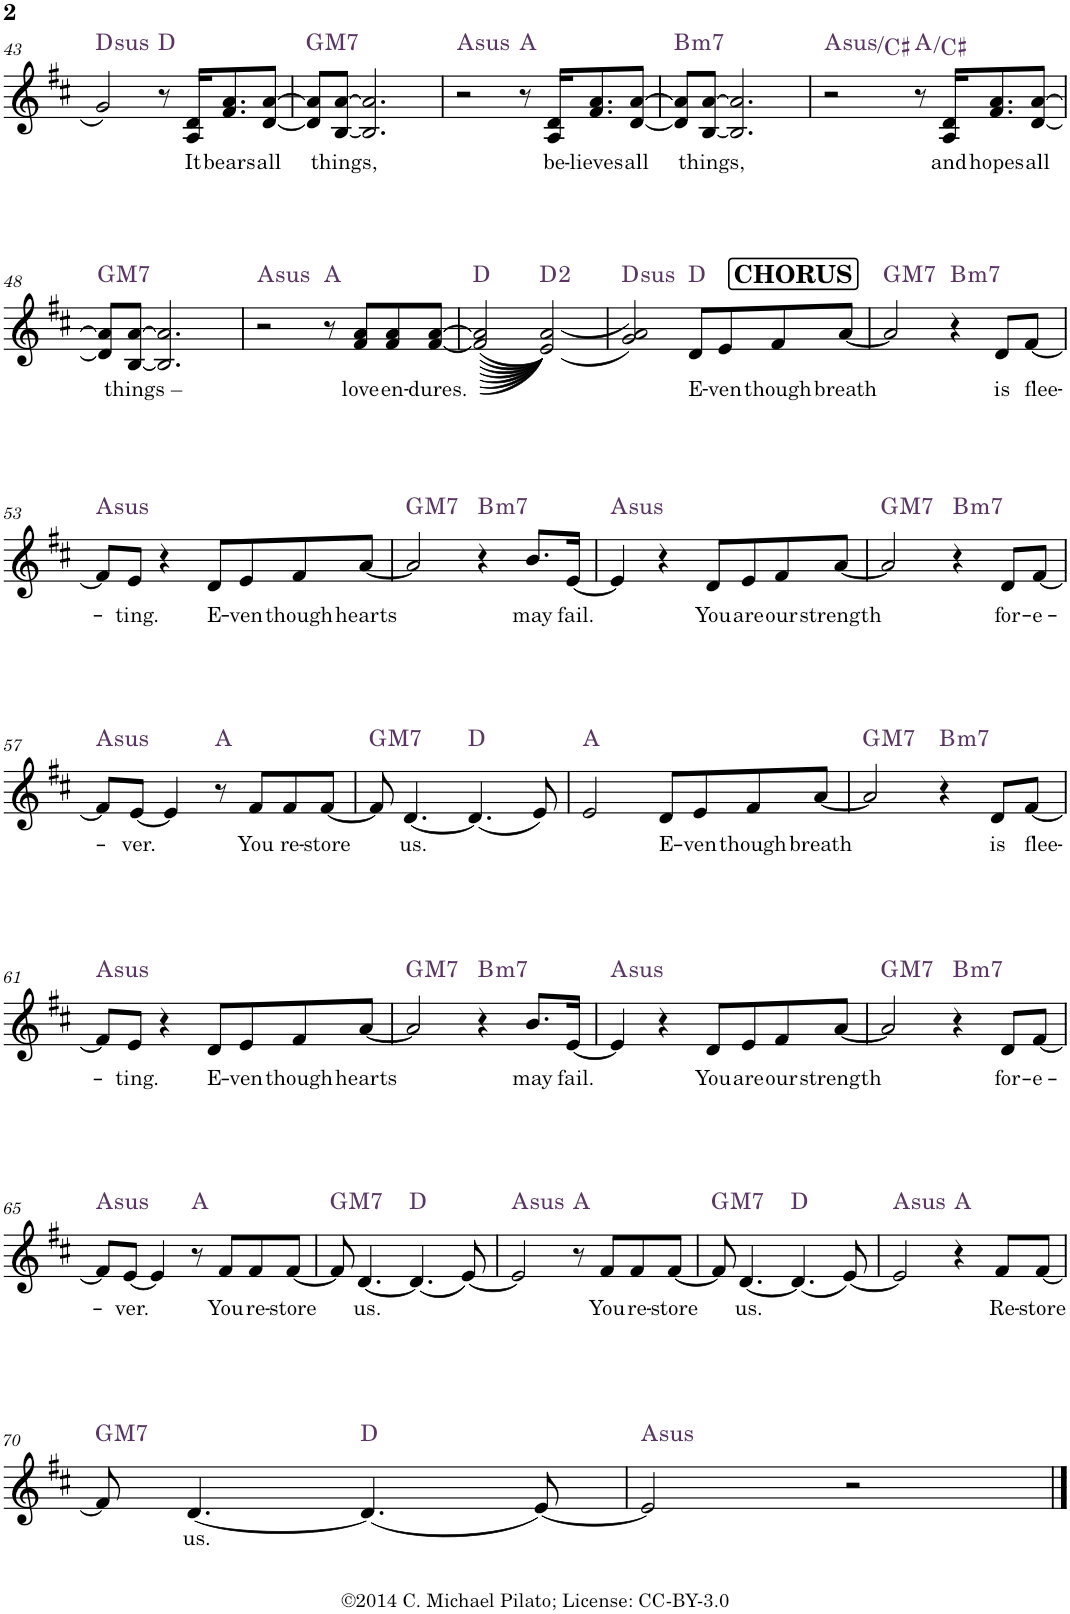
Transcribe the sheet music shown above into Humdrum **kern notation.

**kern	**text	**harte
*part1	*part1	*part1
*staff1	*staff1	*
*I"Piano	*	*
*I'Pno.	*	*
!!LO:PB:g=z
*clefG2	*	*
*k[f#c#]	*	*
*M4/4	*	*
=43	=43	=43
!	!	!LO:H:kt=sus
2g/	.	D:sus4
8r	.	D:maj
!	!LO:LY:b	!
16A/ 16d/KL	It	.
!	!LO:LY:b	!
8.f#/ 8.a/	bears	.
!	!LO:LY:b	!
[8d/ [8a/J	all	.
=44	=44	=44
!	!	!LO:H:kt=M7
8d/] 8a/]L	.	G:maj7
!	!LO:LY:b	!
[8B/ [8a/J	things,	.
2.B/] 2.a/]	.	.
=45	=45	=45
!	!	!LO:H:kt=sus
2r	.	A:sus4
8r	.	A:maj
!	!LO:LY:b	!
16A/ 16d/KL	be-	.
!	!LO:LY:b	!
8.f#/ 8.a/	-lieves	.
!	!LO:LY:b	!
[8d/ [8a/J	all	.
=46	=46	=46
!	!	!LO:H:kt=m7
8d/] 8a/]L	.	B:min7
!	!LO:LY:b	!
[8B/ [8a/J	things,	.
2.B/] 2.a/]	.	.
=47	=47	=47
!	!	!LO:H:kt=sus
2r	.	A:sus4/3
8r	.	A:maj/3
!	!LO:LY:b	!
16A/ 16d/KL	and	.
!	!LO:LY:b	!
8.f#/ 8.a/	hopes	.
!	!LO:LY:b	!
[8d/ [8a/J	all	.
!!LO:LB:g=z
=48	=48	=48
!	!	!LO:H:kt=M7
8d/] 8a/]L	.	G:maj7
!	!LO:LY:b	!
[8B/ [8a/J	things –	.
2.B/] 2.a/]	.	.
=49	=49	=49
!	!	!LO:H:kt=sus
2r	.	A:sus4
8r	.	A:maj
!	!LO:LY:b	!
8f#/ 8a/L	love	.
!	!LO:LY:b	!
8f#/ 8a/	en-	.
!	!LO:LY:b	!
[8f#/ [8a/J	-dures.	.
=50	=50	=50
(((((((2f#/] 2a/]	.	D:maj
((2e/ 2a/)))))))	.	D:maj(2)
!!LO:REH:place=s1:a:B:cj:fs=12:t=CHORUS:qo=2
=51	=51	=51
!	!	!LO:H:kt=sus
2g/ 2a/))	.	D:sus4
!	!LO:LY:b	!
8d/L	E-	D:maj
!	!LO:LY:b	!
8e/	-ven	.
!	!LO:LY:b	!
8f#/	though	.
!	!LO:LY:b	!
[8a/J	breath	.
=52	=52	=52
!	!	!LO:H:kt=M7
2a/]	.	G:maj7
!	!	!LO:H:kt=m7
4r	.	B:min7
!	!LO:LY:b	!
8d/L	is	.
!	!LO:LY:b	!
[8f#/J	flee-	.
!!LO:LB:g=z
=53	=53	=53
!	!	!LO:H:kt=sus
8f#/L]	.	A:sus4
!	!LO:LY:b	!
8e/J	-ting.	.
4r	.	.
!	!LO:LY:b	!
8d/L	E-	.
!	!LO:LY:b	!
8e/	-ven	.
!	!LO:LY:b	!
8f#/	though	.
!	!LO:LY:b	!
[8a/J	hearts	.
=54	=54	=54
!	!	!LO:H:kt=M7
2a/]	.	G:maj7
!	!	!LO:H:kt=m7
4r	.	B:min7
!	!LO:LY:b	!
8.b/L	may	.
!	!LO:LY:b	!
[16e/Jk	fail.	.
=55	=55	=55
!	!	!LO:H:kt=sus
4e/]	.	A:sus4
4r	.	.
!	!LO:LY:b	!
8d/L	You	.
!	!LO:LY:b	!
8e/	are	.
!	!LO:LY:b	!
8f#/	our	.
!	!LO:LY:b	!
[8a/J	strength	.
=56	=56	=56
!	!	!LO:H:kt=M7
2a/]	.	G:maj7
!	!	!LO:H:kt=m7
4r	.	B:min7
!	!LO:LY:b	!
8d/L	for-	.
!	!LO:LY:b	!
[8f#/J	-e-	.
!!LO:LB:g=z
=57	=57	=57
!	!	!LO:H:kt=sus
8f#/L]	.	A:sus4
!	!LO:LY:b	!
[8e/J	-ver.	.
4e/]	.	.
8r	.	A:maj
!	!LO:LY:b	!
8f#/L	You	.
!	!LO:LY:b	!
8f#/	re-	.
!	!LO:LY:b	!
[8f#/J	-store	.
=58	=58	=58
!	!	!LO:H:kt=M7
8f#/]	.	G:maj7
!	!LO:LY:b	!
[4.d/	us.	.
(4.d/]	.	D:maj
8e/)	.	.
=59	=59	=59
2e/	.	A:maj
!	!LO:LY:b	!
8d/L	E-	.
!	!LO:LY:b	!
8e/	-ven	.
!	!LO:LY:b	!
8f#/	though	.
!	!LO:LY:b	!
[8a/J	breath	.
=60	=60	=60
!	!	!LO:H:kt=M7
2a/]	.	G:maj7
!	!	!LO:H:kt=m7
4r	.	B:min7
!	!LO:LY:b	!
8d/L	is	.
!	!LO:LY:b	!
[8f#/J	flee-	.
!!LO:LB:g=z
=61	=61	=61
!	!	!LO:H:kt=sus
8f#/L]	.	A:sus4
!	!LO:LY:b	!
8e/J	-ting.	.
4r	.	.
!	!LO:LY:b	!
8d/L	E-	.
!	!LO:LY:b	!
8e/	-ven	.
!	!LO:LY:b	!
8f#/	though	.
!	!LO:LY:b	!
[8a/J	hearts	.
=62	=62	=62
!	!	!LO:H:kt=M7
2a/]	.	G:maj7
!	!	!LO:H:kt=m7
4r	.	B:min7
!	!LO:LY:b	!
8.b/L	may	.
!	!LO:LY:b	!
[16e/Jk	fail.	.
=63	=63	=63
!	!	!LO:H:kt=sus
4e/]	.	A:sus4
4r	.	.
!	!LO:LY:b	!
8d/L	You	.
!	!LO:LY:b	!
8e/	are	.
!	!LO:LY:b	!
8f#/	our	.
!	!LO:LY:b	!
[8a/J	strength	.
=64	=64	=64
!	!	!LO:H:kt=M7
2a/]	.	G:maj7
!	!	!LO:H:kt=m7
4r	.	B:min7
!	!LO:LY:b	!
8d/L	for-	.
!	!LO:LY:b	!
[8f#/J	-e-	.
!!LO:LB:g=z
=65	=65	=65
!	!	!LO:H:kt=sus
8f#/L]	.	A:sus4
!	!LO:LY:b	!
[8e/J	-ver.	.
4e/]	.	.
8r	.	A:maj
!	!LO:LY:b	!
8f#/L	You	.
!	!LO:LY:b	!
8f#/	re-	.
!	!LO:LY:b	!
[8f#/J	-store	.
=66	=66	=66
!	!	!LO:H:kt=M7
8f#/]	.	G:maj7
!	!LO:LY:b	!
[4.d/	us.	.
(4.d/]	.	D:maj
[8e/)	.	.
=67	=67	=67
!	!	!LO:H:kt=sus
2e/]	.	A:sus4
8r	.	A:maj
!	!LO:LY:b	!
8f#/L	You	.
!	!LO:LY:b	!
8f#/	re-	.
!	!LO:LY:b	!
[8f#/J	-store	.
=68	=68	=68
!	!	!LO:H:kt=M7
8f#/]	.	G:maj7
!	!LO:LY:b	!
[4.d/	us.	.
(4.d/]	.	D:maj
[8e/)	.	.
=69	=69	=69
!	!	!LO:H:kt=sus
2e/]	.	A:sus4
4r	.	A:maj
!	!LO:LY:b	!
8f#/L	Re-	.
!	!LO:LY:b	!
[8f#/J	-store	.
!!LO:LB:g=z
=70	=70	=70
!	!	!LO:H:kt=M7
8f#/]	.	G:maj7
!	!LO:LY:b	!
[4.d/	us.	.
(4.d/]	.	D:maj
[8e/)	.	.
=71	=71	=71
!	!	!LO:H:kt=sus
2e/]	.	A:sus4
2r	.	.
==	==	==
*-	*-	*-
